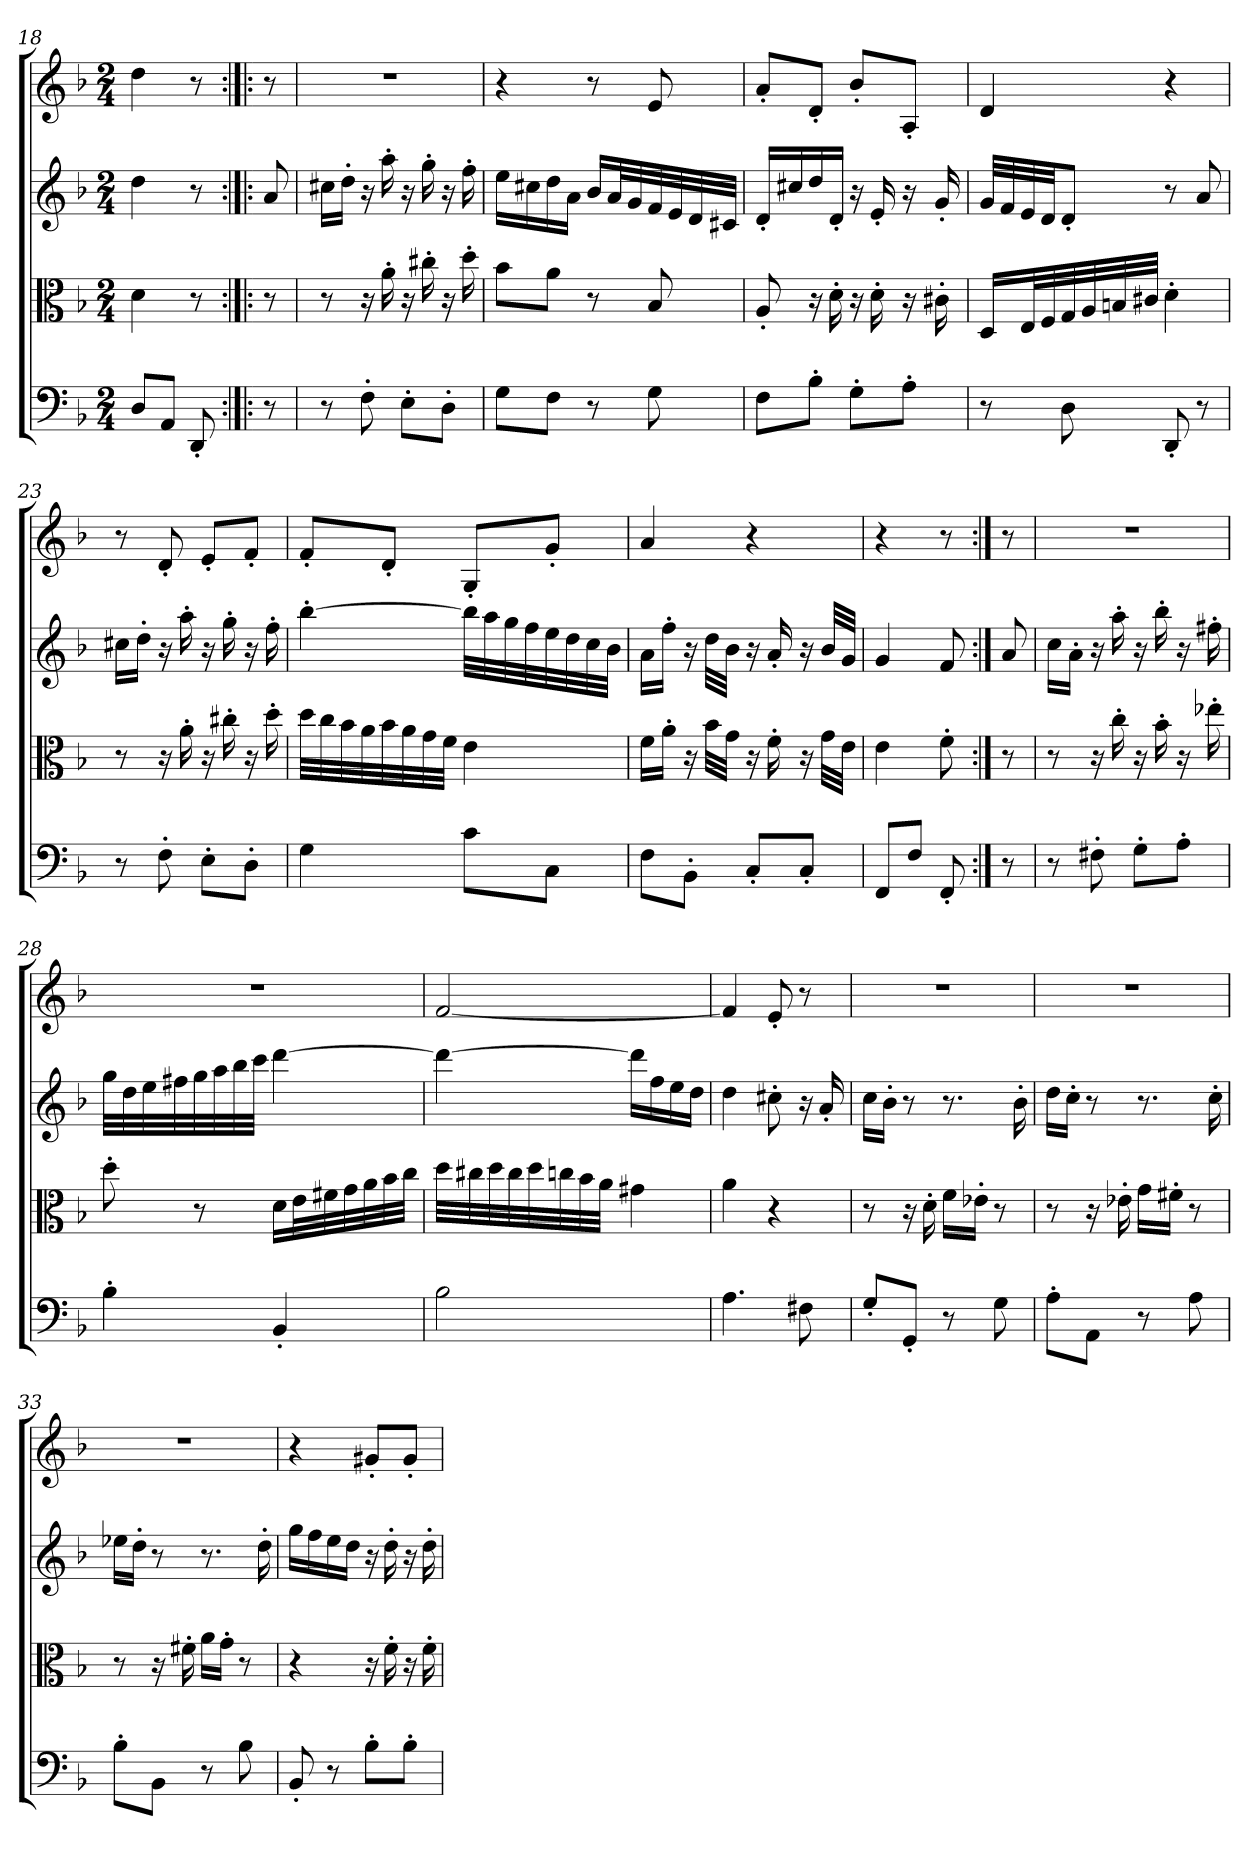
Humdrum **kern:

**kern	**kern	**kern	**kern
*part4	*part3	*part2	*part1
*staff4	*staff3	*staff2	*staff1
*clefF4	*clefC3	*clefG2	*clefG2
*k[b-]	*k[b-]	*k[b-]	*k[b-]
*d:	*d:	*d:	*d:
*M2/4	*M2/4	*M2/4	*M2/4
=18	=18	=18	=18
8D/L	4d\	4dd\	4dd\
8AA/J	.	.	.
8DD'/	8r	8r	8r
=:|!|:	=:|!|:	=:|!|:	=:|!|:
8r	8r	8a/	8r
=19	=19	=19	=19
8r	8r	16cc#X\LL	2r
.	.	16dd'\JJ	.
8F'\	16r	16r	.
.	16a'\	16aa'\	.
8E'\L	16r	16r	.
.	16cc#X'\	16gg'\	.
8D'\J	16r	16r	.
.	16dd'\	16ff'\	.
=20	=20	=20	=20
8G\L	8b-\L	16ee\LL	4r
.	.	16cc#X\	.
8F\J	8a\J	16dd\	.
.	.	16a\JJ	.
8r	8r	16b-/LL	8r
.	.	32a/L	.
.	.	32g/	.
8G\	8B-/	32f/	8e/
.	.	32e/	.
.	.	32d/	.
.	.	32c#X/JJJ	.
=21	=21	=21	=21
8F\L	8A'/	16d'/LL	8a'/L
.	.	16cc#X/	.
8B-'\J	16r	16dd/	8d'/J
.	16d'\	16d'/JJ	.
8G'\L	16r	16r	8b-'/L
.	16d'\	16e'/	.
8A'\J	16r	16r	8A'/J
.	16c#X'\	16g'/	.
=22	=22	=22	=22
8r	16D/LL	32g/LLL	4d/
.	.	32f/	.
.	32E/L	32e/	.
.	32F/	32d/JJ	.
8D\	32G/	8d'/J	.
.	32A/	.	.
.	32Bn/	.	.
.	32c#X/JJJ	.	.
8DD'/	4d'\	8r	4r
8r	.	8a/	.
=23	=23	=23	=23
8r	8r	16cc#X\LL	8r
.	.	16dd'\JJ	.
8F'\	16r	16r	8d'/
.	16a'\	16aa'\	.
8E'\L	16r	16r	8e'/L
.	16cc#X'\	16gg'\	.
8D'\J	16r	16r	8f'/J
.	16dd'\	16ff'\	.
=24	=24	=24	=24
4G\	32dd\LLL	[4bb-'\	8f'/L
.	32cc\	.	.
.	32b-\	.	.
.	32a\	.	.
.	32b-\	.	8d'/J
.	32a\	.	.
.	32g\	.	.
.	32f\JJJ	.	.
8c\L	4e\	32bb-\LLL]	8G'/L
.	.	32aa\	.
.	.	32gg\	.
.	.	32ff\	.
8C\J	.	32ee\	8g'/J
.	.	32dd\	.
.	.	32cc\	.
.	.	32b-\JJJ	.
=25	=25	=25	=25
8F\L	16f\LL	16a\LL	4a/
.	16a'\JJ	16ff'\JJ	.
8BB-'\J	16r	16r	.
.	32b-\LLL	32dd\LLL	.
.	32g\JJJ	32b-\JJJ	.
8C'/L	16r	16r	4r
.	16f'\	16a'/	.
8C'/J	16r	16r	.
.	32g\LLL	32b-/LLL	.
.	32e\JJJ	32g/JJJ	.
=26	=26	=26	=26
8FF/L	4e\	4g/	4r
8F/J	.	.	.
8FF'/	8f'\	8f/	8r
=:|!	=:|!	=:|!	=:|!
8r	8r	8a/	8r
=27	=27	=27	=27
8r	8r	16cc\LL	2r
.	.	16a'\JJ	.
8F#X'\	16r	16r	.
.	16cc'\	16aa'\	.
8G'\L	16r	16r	.
.	16b-'\	16bb-'\	.
8A'\J	16r	16r	.
.	16ee-X'\	16ff#X'\	.
=28	=28	=28	=28
4B-'\	8dd'\	32gg\LLL	2r
.	.	32dd\	.
.	.	32ee\	.
.	.	32ff#X\	.
.	8r	32gg\	.
.	.	32aa\	.
.	.	32bb-\	.
.	.	32ccc\JJJ	.
4BB-'/	16d\LL	[4ddd\	.
.	32e\L	.	.
.	32f#X\	.	.
.	32g\	.	.
.	32a\	.	.
.	32b-\	.	.
.	32cc\JJJ	.	.
=29	=29	=29	=29
2B-\	32dd\LLL	4ddd\_	[2f/
.	32cc#X\	.	.
.	32dd\	.	.
.	32cc#\	.	.
.	32dd\	.	.
.	32ccn\	.	.
.	32b-\	.	.
.	32a\JJJ	.	.
.	4g#X\	16ddd\LL]	.
.	.	16ff\	.
.	.	16ee\	.
.	.	16dd\JJ	.
=30	=30	=30	=30
4.A\	4a\	4dd\	4f/]
.	4r	8cc#X'\	8e'/
8F#X\	.	16r	8r
.	.	16a'/	.
=31	=31	=31	=31
8G'/L	8r	16cc\LL	2r
.	.	16b-'\JJ	.
8GG'/J	16r	8r	.
.	16d'\	.	.
8r	16f\LL	8.r	.
.	16e-X'\JJ	.	.
8G\	8r	.	.
.	.	16b-'\	.
=32	=32	=32	=32
8A'\L	8r	16dd\LL	2r
.	.	16cc'\JJ	.
8AA\J	16r	8r	.
.	16e-X'\	.	.
8r	16g\LL	8.r	.
.	16f#X'\JJ	.	.
8A\	8r	.	.
.	.	16cc'\	.
=33	=33	=33	=33
8B-'\L	8r	16ee-X\LL	2r
.	.	16dd'\JJ	.
8BB-\J	16r	8r	.
.	16f#X'\	.	.
8r	16a\LL	8.r	.
.	16g'\JJ	.	.
8B-\	8r	.	.
.	.	16dd'\	.
=34	=34	=34	=34
8BB-'/	4r	16gg\LL	4r
.	.	16ff\	.
8r	.	16ee\	.
.	.	16dd\JJ	.
8B-'\L	16r	16r	8g#X'/L
.	16f'\	16dd'\	.
8B-'\J	16r	16r	8g#'/J
.	16f'\	16dd'\	.
=	=	=	=
*-	*-	*-	*-
